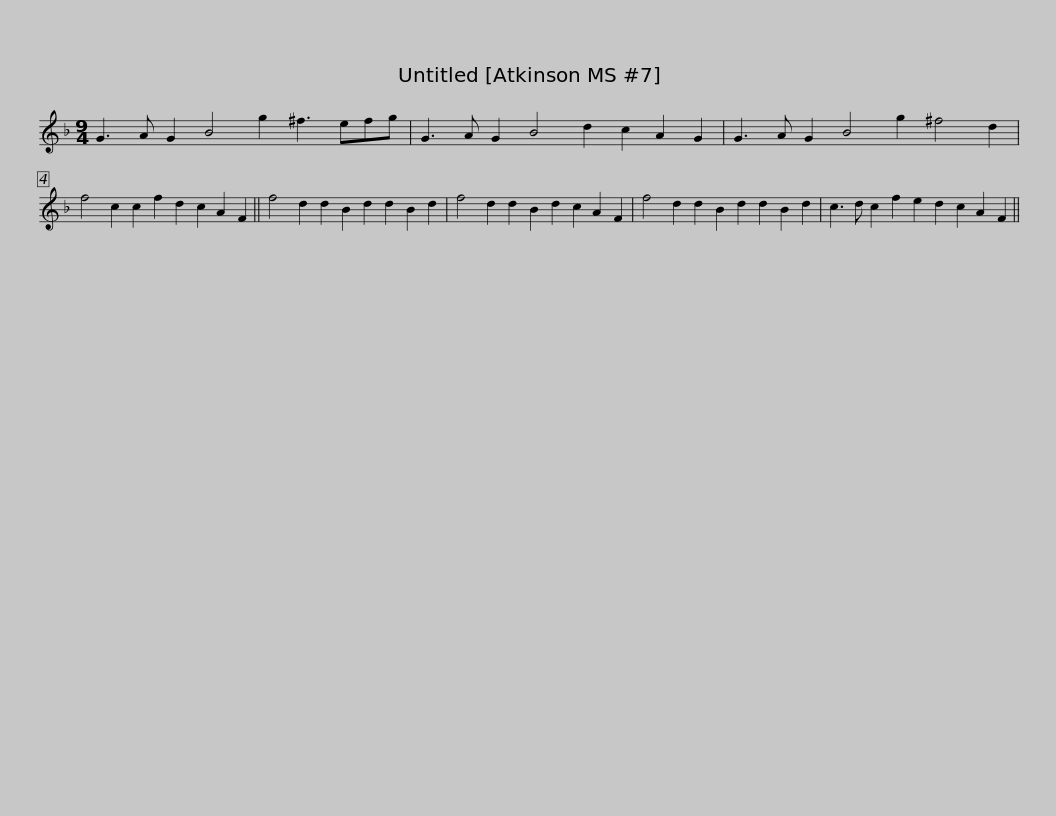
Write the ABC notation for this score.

X:1
L:1/8
M:9/4
I:linebreak $
K:F
V:1 treble
V:1
 G3 A G2 B4 g2 ^f3 efg | G3 A G2 B4 d2 c2 A2 G2 | G3 A G2 B4 g2 ^f4 d2 | f4 c2 c2 f2 d2 c2 A2 F2 ||$ f4 d2 d2 B2 d2 d2 B2 d2 | %5
 f4 d2 d2 B2 d2 c2 A2 F2 | f4 d2 d2 B2 d2 d2 B2 d2 | c3 d c2 f2 e2 d2 c2 A2 F2 || %8
